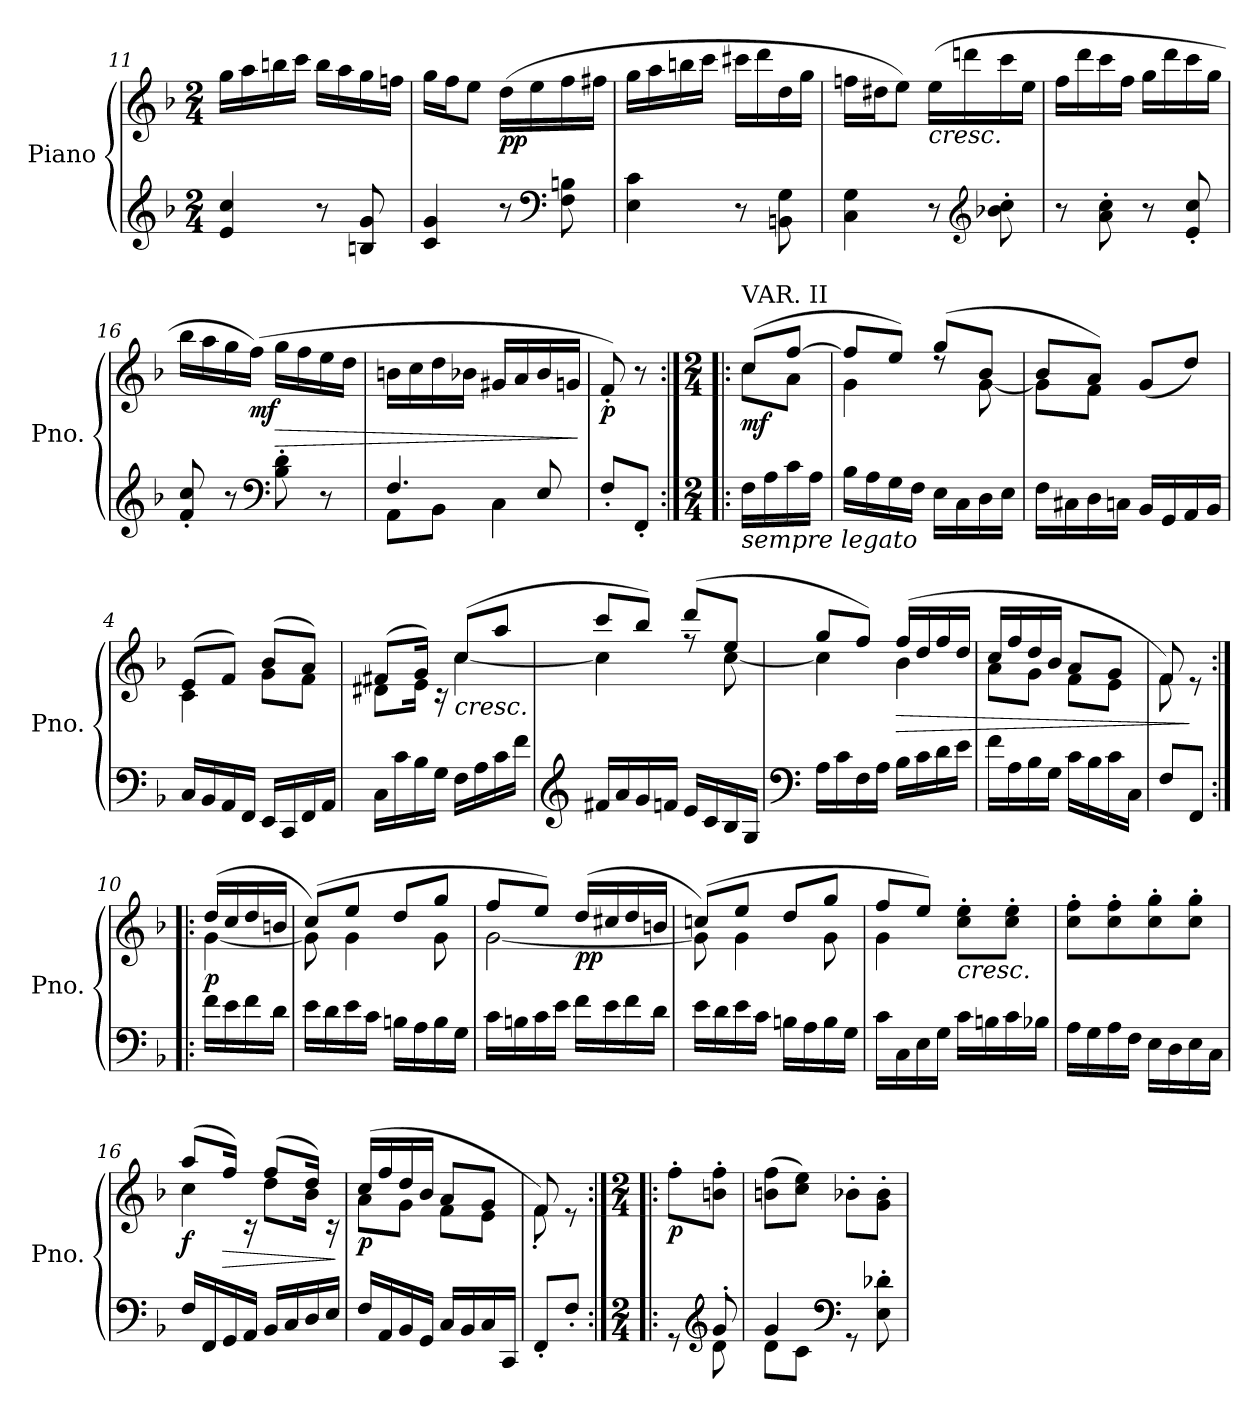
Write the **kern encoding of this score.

**kern	**kern	**dynam
*part1	*part1	*part1
*staff2	*staff1	*staff1/2
*I"Piano	*	*
*I'Pno.	*	*
*clefG2	*clefG2	*
*k[b-]	*k[b-]	*
*F:	*F:	*
*M2/4	*M2/4	*
=11	=11	=11
4e/ 4cc/	16gg\LL	.
.	16aa\	.
.	16bbn\	.
.	16ccc\JJ	.
8r	16bb\LL	.
.	16aa\	.
8Bn/ 8g/	16gg\	.
.	16ffn\JJ	.
!!LO:PB:g=z
=12	=12	=12
4c/ 4g/	16gg\LL	.
.	16ff\J	.
.	8ee\J	.
!	!	!LO:DY:b
8r	(>16dd\LL	pp
.	16ee\	.
*clefF4	*	*
8F\ 8Bn\	16ff\	.
.	16ff#X\JJ	.
=13	=13	=13
4E\ 4c\	16gg\LL	.
.	16aa\	.
.	16bbn\	.
.	16ccc\JJ	.
8r	16ccc#X\LL	.
.	16ddd\	.
8BBn\ 8G\	16dd\	.
.	16gg\JJ	.
=14	=14	=14
4C\ 4G\	16ffn\LL	.
.	16dd#X\J	.
.	8ee\J)	.
!	!LO:TX:b:i:t=cresc.	!
8r	(>16ee\LL	.
.	16dddn\	.
*clefG2	*	*
8b-X\' 8cc\'	16ccc\	.
.	16ee\JJ	.
=15	=15	=15
8r	16ff\LL	.
.	16ddd\	.
8a\' 8cc\'	16ccc\	.
.	16ff\JJ	.
8r	16gg\LL	.
.	16ddd\	.
8e/' 8cc/'	16ccc\	.
.	16gg\JJ	.
=16	=16	=16
8f/' 8cc/'	16bb-\LL	.
.	16aa\	.
8r	16gg\	.
!	!	!LO:DY:b
.	(>16ff\JJ)	mf
*clefF4	*	*
!	!	!LO:HP:b
8B-\' 8d\'	16gg\LL	>
.	16ff\	.
8r	16ee\	.
.	16dd\JJ	.
!!LO:LB:g=z
=17	=17	=17
*^	*	*
4.F/	8AA\L	16bn\LL	.
.	.	16cc\	.
.	8BB-\J	16dd\	.
.	.	16b-X\JJ	.
.	4C\	16g#X/LL	.
.	.	16a/	.
8E/	.	16b-/	.
.	.	16gn/JJ	.
*v	*v	*	*
.	.	]
=18	=18	=18
!	!	!LO:DY:b
8F'/L	8f'/)	p
8FF'/J	8r	.
!!LO:LB:g=z
=1:|!|:	=1:|!|:	=1:|!|:
*M2/4	*M2/4	*
*	*^	*
!	!LO:TX:a:t=VAR. II	!	!
!LO:TX:b:i:t=sempre legato	!	!	!
!	!	!	!LO:DY:b
16F\LL	(>8cc/L	8cc\L	mf
16A\	.	.	.
16c\	[8ff/J	8a\J	.
16A\JJ	.	.	.
=2	=2	=2	=2
16B-\LL	8ff/L]	4g\	.
16A\	.	.	.
16G\	8ee/J)	.	.
16F\JJ	.	.	.
16E\LL	(>8gg/L	8rdd	.
16C\	.	.	.
16D\	8b-/J	[8g\	.
16E\JJ	.	.	.
=3	=3	=3	=3
16F\LL	8b-/L	8g\L]	.
16C#X\	.	.	.
16D\	8a/J)	8f\J	.
16Cn\JJ	.	.	.
16BB-/LL	(<8g/L	4ryy	.
16GG/	.	.	.
16AA/	8dd/J)	.	.
16BB-/JJ	.	.	.
=4	=4	=4	=4
16C/LL	(>8e/L	4c\	.
16BB-/	.	.	.
16AA/	8f/J)	.	.
16FF/JJ	.	.	.
16EE/LL	(>8b-/L	8g\L	.
16CC/	.	.	.
16FF/	8a/J)	8f\J	.
16AA/JJ	.	.	.
=5	=5	=5	=5
16C\LL	(>8f#X/L	8d#X\L	.
16c\	.	.	.
16B-\	16g/Jk)	16e\Jk	.
16G\JJ	16rc	16ryy	.
!	!LO:TX:b:i:t=cresc.	!	!
16F\LL	(>8cc/L	[4cc\	.
16A\	.	.	.
16c\	8aa/J	.	.
16f\JJ	.	.	.
!!LO:LB:g=z	!!
=6	=6	=6	=6
*clefG2	*	*	*
16f#X/LL	8ccc/L	4cc\]	.
16a/	.	.	.
16g/	8bb-/J)	.	.
16fn/JJ	.	.	.
16e/LL	(>8ddd/L	8rff	.
16c/	.	.	.
16B-/	8ee/J	[8cc\	.
16G/JJ	.	.	.
=7	=7	=7	=7
*clefF4	*	*	*
16A\LL	8gg/L	4cc\]	.
16c\	.	.	.
16F\	8ff/J)	.	.
16A\JJ	.	.	.
!	!	!	!LO:HP:b
16B-\LL	(>16ff/LL	4b-\	>
16c\	16dd/	.	.
16d\	16ff/	.	.
16e\JJ	16dd/JJ	.	.
=8	=8	=8	=8
16f\LL	16cc/LL	8a\L	.
16A\	16ff/	.	.
16B-\	16dd/	8g\J	.
16G\JJ	16b-/JJ	.	.
16c\LL	8a/L	8f\L	.
16B-\	.	.	.
16c\	8g/J	8e\J	.
16C\JJ	.	.	.
=9	=9	=9	=9
8F/L	8f/)	8f\	.
8FF/J	8re	8ryy	]
=10:|!|:	=10:|!|:	=10:|!|:	=10:|!|:
!	!	!	!LO:DY:b
16f\LL	(>16dd/LL	[4g\	p
16e\	16cc/	.	.
16f\	16dd/	.	.
16d\JJ	16bn/JJ	.	.
!!LO:LB:g=z	!!
=11	=11	=11	=11
16e\LL	(>8cc/L)	8g\]	.
16d\	.	.	.
16e\	8ee/J	4g\	.
16c\JJ	.	.	.
16Bn\LL	8dd/L	.	.
16A\	.	.	.
16B\	8gg/J	8g\	.
16G\JJ	.	.	.
=12	=12	=12	=12
16c\LL	8ff/L	[2g\	.
16Bn\	.	.	.
16c\	8ee/J)	.	.
16e\JJ	.	.	.
!	!	!	!LO:DY:b
16f\LL	(>16dd/LL	.	pp
16e\	16cc#X/	.	.
16f\	16dd/	.	.
16d\JJ	16bn/JJ	.	.
=13	=13	=13	=13
16e\LL	(>8ccn/L)	8g\]	.
16d\	.	.	.
16e\	8ee/J	4g\	.
16c\JJ	.	.	.
16Bn\LL	8dd/L	.	.
16A\	.	.	.
16B\	8gg/J	8g\	.
16G\JJ	.	.	.
=14	=14	=14	=14
16c\LL	8ff/L	4g\	.
16C\	.	.	.
16E\	8ee/J)	.	.
16G\JJ	.	.	.
!	!LO:TX:b:i:t=cresc.	!	!
16c\LL	8cc\' 8ee\'L	4ryy	.
16Bn\	.	.	.
16c\	8cc\' 8ee\'J	.	.
16B-X\JJ	.	.	.
*	*v	*v	*
=15	=15	=15
16A\LL	8cc\' 8ff\'L	.
16G\	.	.
16A\	8cc\' 8ff\'	.
16F\JJ	.	.
16E\LL	8cc\' 8gg\'	.
16D\	.	.
16E\	8cc\' 8gg\'J	.
16C\JJ	.	.
!!LO:LB:g=z
=16	=16	=16
*	*^	*
!	!	!	!LO:DY:b
16F/LL	(>8aa/L	4cc\	f
16FF/	.	.	.
!	!	!	!LO:HP:b
16GG/	16ff/Jk)	.	>
16AA/JJ	16rc	.	.
16BB-/LL	(>8ff/L	8dd\L	.
16C/	.	.	.
16D/	16dd/Jk)	16b-\Jk	.
16E/JJ	16rc	16ryy	.
*	*v	*v	*
.	.	]
=17	=17	=17
*	*^	*
!	!	!	!LO:DY:b
16F/LL	(>16cc/LL	8a\L	p
16AA/	16ff/	.	.
16BB-/	16dd/	8g\J	.
16GG/JJ	16b-/JJ	.	.
16C/LL	8a/L	8f\L	.
16BB-/	.	.	.
16C/	8g/J	8e\J	.
16CC/JJ	.	.	.
=18	=18	=18	=18
8FF'/L	8f/)	8f'\	.
8F'/J	8re	8ryy	.
*	*v	*v	*
!!LO:PB:g=z
=1:|!|:	=1:|!|:	=1:|!|:
*M2/4	*M2/4	*
*^	*^	*
!	!	!LO:TX:a:t=VAR. III	!	!
!	!	!LO:TX:b:i:t=leggiero	!	!
!	!	!	!	!LO:DY:b
*	*	*v	*v	*
8rGG	8ryy	8ff'\L	p
*clefG2	*	*	*
8g'/	8d\	8bn\' 8ff\'J	.
=2	=2	=2	=2
4g/	8d\L	(>8bn\ 8ff\L	.
.	8c\J	8cc\ 8ee\J)	.
*clefF4	*	*	*
8rGG	4ryy	8b-X'\L	.
8E\' 8d-X\'	.	8g\' 8b-\'J	.
*v	*v	*	*
=	=	=
*-	*-	*-
